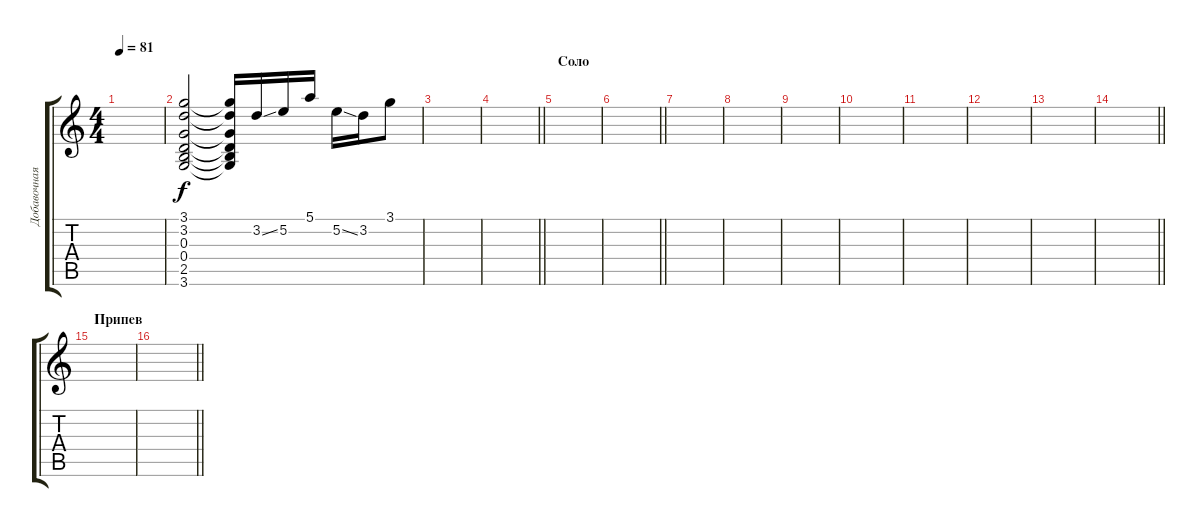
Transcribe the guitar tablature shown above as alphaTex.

\track ("Добавочная" "Добавочная") {instrument acousticguitarsteel}
\staff {score tabs}
\tuning (E4 B3 G3 D3 A2 E2) {hide}
\ts (4 4)
\tempo 81
\clef g2
\ks c
|
(3.1 3.2 0.3 0.4 2.5 3.6).2 (3.1{t} 3.2{t} 0.3{t} 0.4{t} 2.5{t} 3.6{t}).16 3.2{ss}.16 5.2.16 5.1.16 5.2{ss}.16 3.2.16 3.1.8 |
|
\barLineRight lightlight
|
\section ("" "Соло")
|
\barLineRight lightlight
|
|
|
|
|
|
|
|
\barLineRight lightlight
|
\section ("" "Припев")
|
\barLineRight lightlight
